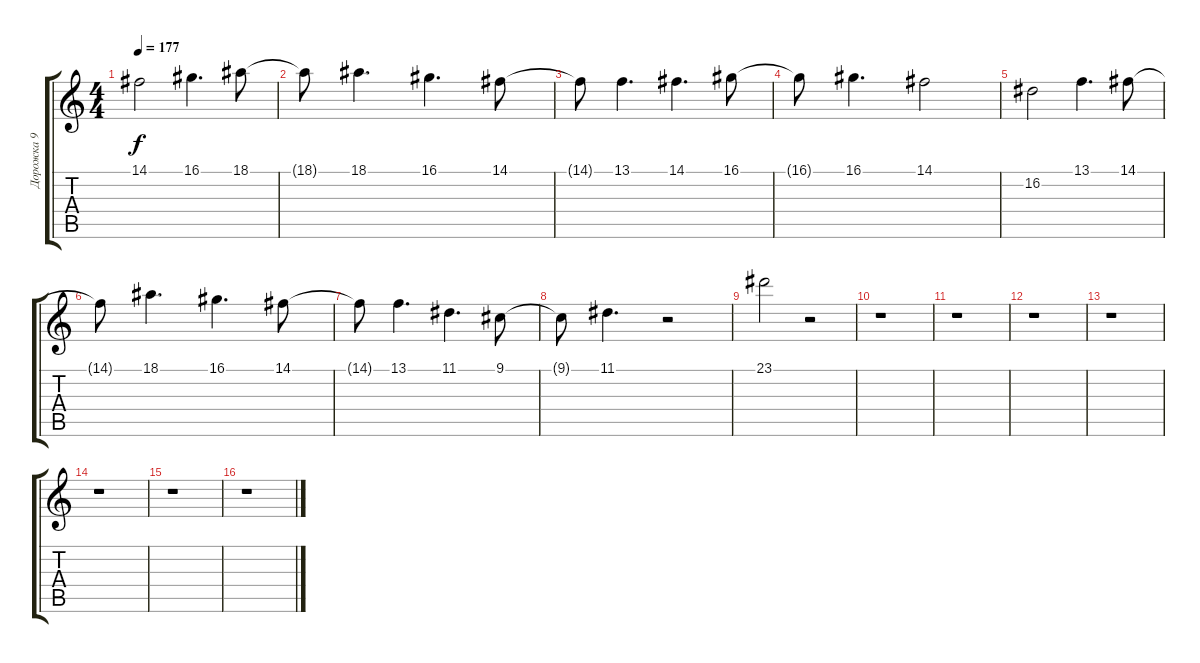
\track ("Дорожка 9" "Дорожка 9") {instrument fx5brightness}
\staff {score tabs}
\tuning (E4 B3 G3 D3 A2 E2) {hide}
\ts (4 4)
\tempo 177
\clef g2
\ks c
14.1.2{dy f} 16.1.4{d} 18.1.8 |
18.1{t}.8 18.1.4{d} 16.1.4{d} 14.1.8 |
14.1{t}.8 13.1.4{d} 14.1.4{d} 16.1.8 |
16.1{t}.8 16.1.4{d} 14.1.2 |
16.2.2 13.1.4{d} 14.1.8 |
14.1{t}.8 18.1.4{d} 16.1.4{d} 14.1.8 |
14.1{t}.8 13.1.4{d} 11.1.4{d} 9.1.8 |
9.1{t}.8 11.1.4{d} r.2 |
23.1.2 r.2 |
r.1 |
r.1 |
r.1 |
r.1 |
r.1 |
r.1 |
r.1
